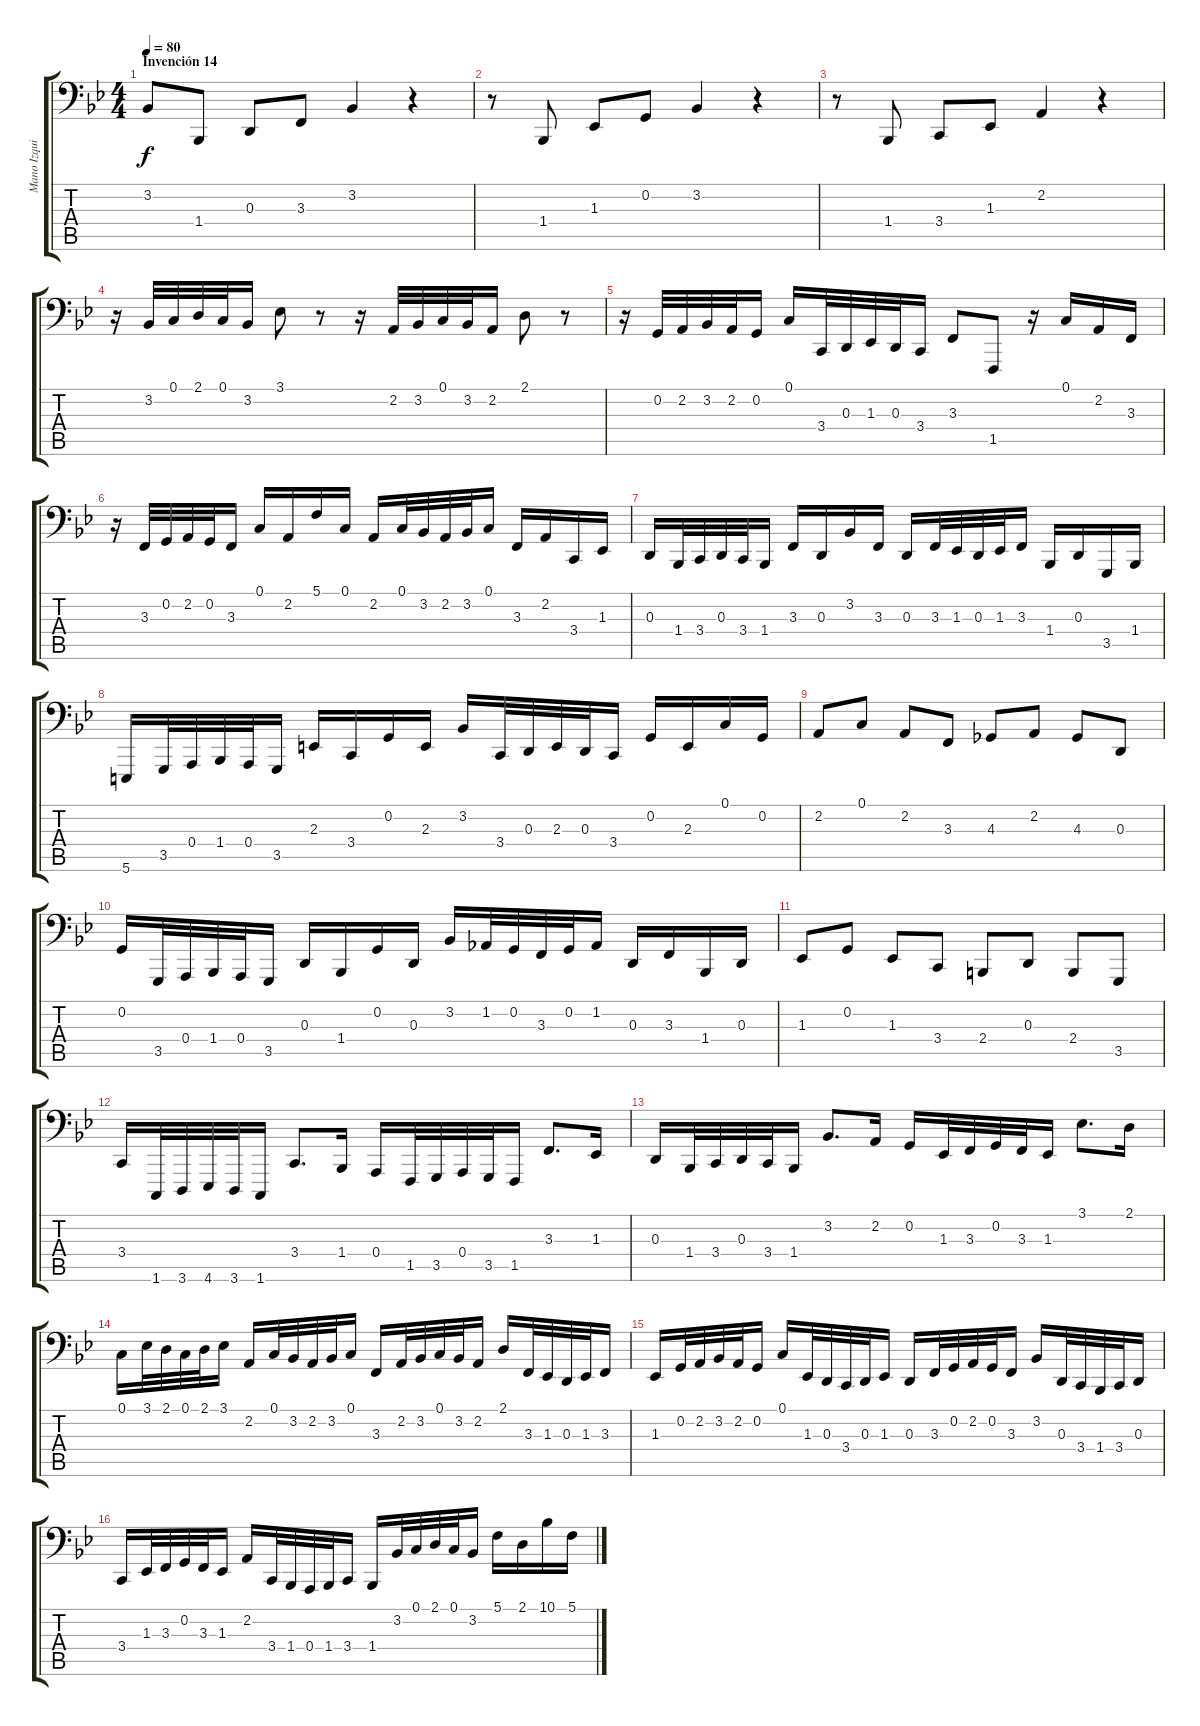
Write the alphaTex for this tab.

\track ("Mano Izquierda" "Mano Izqui") {instrument acousticgrandpiano}
\staff {score tabs}
\tuning (C3 G2 D2 A1 E1 B0) {hide}
\ts (4 4)
\section ("" "Invención 14")
\tempo 80
\clef f4
\ks bb
3.2.8{dy f instrument acousticgrandpiano} 1.4.8 0.3.8 3.3.8 3.2.4 r.4 |
r.8 1.4.8 1.3.8 0.2.8 3.2.4 r.4 |
r.8 1.4.8 3.4.8 1.3.8 2.2.4 r.4 |
r.16 3.2.32 0.1.32 2.1.32 0.1.32 3.2.16 3.1.8 r.8 r.16 2.2.32 3.2.32 0.1.32 3.2.32 2.2.16 2.1.8 r.8 |
r.16 0.2.32 2.2.32 3.2.32 2.2.32 0.2.16 0.1.16 3.4.32 0.3.32 1.3.32 0.3.32 3.4.16 3.3.8 1.5.8 r.16 0.1.16 2.2.16 3.3.16 |
r.16 3.3.32 0.2.32 2.2.32 0.2.32 3.3.16 0.1.16 2.2.16 5.1.16 0.1.16 2.2.16 0.1.32 3.2.32 2.2.32 3.2.32 0.1.16 3.3.16 2.2.16 3.4.16 1.3.16 |
0.3.16 1.4.32 3.4.32 0.3.32 3.4.32 1.4.16 3.3.16 0.3.16 3.2.16 3.3.16 0.3.16 3.3.32 1.3.32 0.3.32 1.3.32 3.3.16 1.4.16 0.3.16 3.5.16 1.4.16 |
5.6.16 3.5.32 0.4.32 1.4.32 0.4.32 3.5.16 2.3.16 3.4.16 0.2.16 2.3.16 3.2.16 3.4.32 0.3.32 2.3.32 0.3.32 3.4.16 0.2.16 2.3.16 0.1.16 0.2.16 |
2.2.8 0.1.8 2.2.8 3.3.8 4.3.8 2.2.8 4.3.8 0.3.8 |
0.2.16 3.5.32 0.4.32 1.4.32 0.4.32 3.5.16 0.3.16 1.4.16 0.2.16 0.3.16 3.2.16 1.2.32 0.2.32 3.3.32 0.2.32 1.2.16 0.3.16 3.3.16 1.4.16 0.3.16 |
1.3.8 0.2.8 1.3.8 3.4.8 2.4.8 0.3.8 2.4.8 3.5.8 |
3.4.16 1.6.32 3.6.32 4.6.32 3.6.32 1.6.16 3.4.8{d} 1.4.16 0.4.16 1.5.32 3.5.32 0.4.32 3.5.32 1.5.16 3.3.8{d} 1.3.16 |
0.3.16 1.4.32 3.4.32 0.3.32 3.4.32 1.4.16 3.2.8{d} 2.2.16 0.2.16 1.3.32 3.3.32 0.2.32 3.3.32 1.3.16 3.1.8{d} 2.1.16 |
0.1.16 3.1.32 2.1.32 0.1.32 2.1.32 3.1.16 2.2.16 0.1.32 3.2.32 2.2.32 3.2.32 0.1.16 3.3.16 2.2.32 3.2.32 0.1.32 3.2.32 2.2.16 2.1.16 3.3.32 1.3.32 0.3.32 1.3.32 3.3.16 |
1.3.16 0.2.32 2.2.32 3.2.32 2.2.32 0.2.16 0.1.16 1.3.32 0.3.32 3.4.32 0.3.32 1.3.16 0.3.16 3.3.32 0.2.32 2.2.32 0.2.32 3.3.16 3.2.16 0.3.32 3.4.32 1.4.32 3.4.32 0.3.16 |
3.4.16 1.3.32 3.3.32 0.2.32 3.3.32 1.3.16 2.2.16 3.4.32 1.4.32 0.4.32 1.4.32 3.4.16 1.4.16 3.2.32 0.1.32 2.1.32 0.1.32 3.2.16 5.1.16 2.1.16 10.1.16 5.1.16
